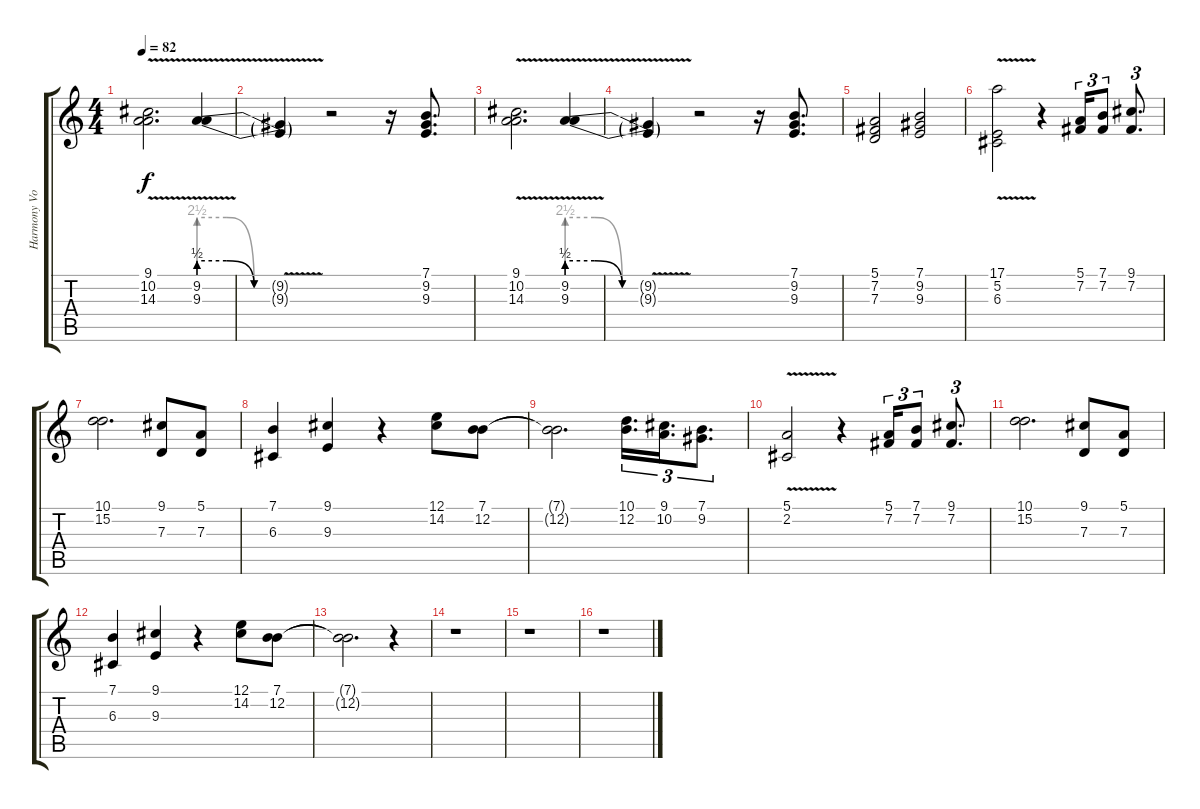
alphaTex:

\track ("Harmony Vocals" "Harmony Vo") {instrument lead6voice}
\staff {score tabs}
\tuning (E4 B3 G3 D3 A2 E2) {hide}
\ts (4 4)
\tempo 82
\clef g2
\ks c
(9.1{v} 10.2{v} 14.3{v}).2{d dy f} (9.2{be (custom 0 2 20 2 40 0 60 0) v} 9.3{be (custom 0 10 20 10 40 0 60 0) v}).4 |
(9.2{v t} 9.3{v t}).4 r.2 r.16 (7.1 9.2 9.3).8{d} |
(9.1{v} 10.2{v} 14.3{v}).2{d} (9.2{be (custom 0 2 20 2 40 0 60 0) v} 9.3{be (custom 0 10 20 10 40 0 60 0) v}).4 |
(9.2{v t} 9.3{v t}).4 r.2 r.16 (7.1 9.2 9.3).8{d} |
(5.1 7.2 7.3).2 (7.1 9.2 9.3).2 |
(17.1{v} 5.2{v} 6.3{v}).2 r.4 (5.1 7.2).16{tu (3 2)} (7.1 7.2).8{tu (3 2)} (9.1 7.2).8{d tu (3 2)} |
(10.1 15.2).2{d} (9.1 7.3).8 (5.1 7.3).8 |
(7.1 6.3).4 (9.1 9.3).4 r.4 (12.1 14.2).8 (7.1 12.2).8 |
(7.1{t} 12.2{t}).2{d} (10.1 12.2).16{d tu (3 2)} (9.1 10.2).16{d tu (3 2)} (7.1 9.2).8{d tu (3 2)} |
(5.1{v} 2.2{v}).2 r.4 (5.1 7.2).16{tu (3 2)} (7.1 7.2).8{tu (3 2)} (9.1 7.2).8{d tu (3 2)} |
(10.1 15.2).2{d} (9.1 7.3).8 (5.1 7.3).8 |
(7.1 6.3).4 (9.1 9.3).4 r.4 (12.1 14.2).8 (7.1 12.2).8 |
(7.1{t} 12.2{t}).2{d} r.4 |
r.1 |
r.1 |
r.1
